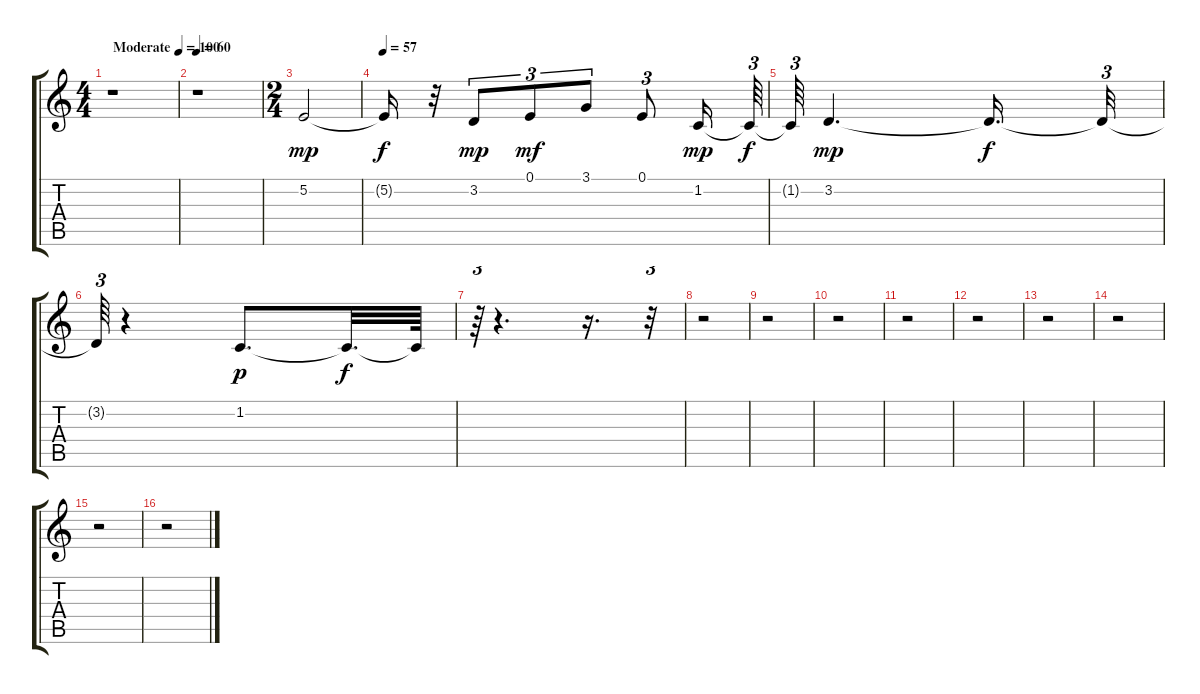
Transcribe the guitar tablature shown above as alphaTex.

\track "" {instrument frenchhorn}
\staff {score tabs}
\tuning (E4 B3 G3 D3 A2 E2) {hide}
\ts (4 4)
\tempo (100 "Moderate")
\clef g2
\ks c
r.1{dy mp instrument frenchhorn} |
\tempo 60
r.1 |
\ts (2 4)
5.2.2 |
\tempo 57
5.2{t}.16{dy f} r.32 3.2.8{tu (3 2) dy mp} 0.1.8{tu (3 2) dy mf} 3.1.8{tu (3 2)} 0.1.8{tu (3 2)} 1.2.16{dy mp} 1.2{t}.64{tu (3 2) dy f} |
1.2{t}.64{tu (3 2)} 3.2.4{d dy mp} 3.2{t}.16{d dy f} 3.2{t}.32{tu (3 2)} |
3.2{t}.64{tu (3 2)} r.4 1.2.8{d dy p} 1.2{t}.32{d dy f} 1.2{t}.64 |
r.64{tu (3 2)} r.4{d} r.16{d} r.32{tu (3 2)} |
r.2 |
r.2 |
r.2 |
r.2 |
r.2 |
r.2 |
r.2 |
r.2 |
r.2
